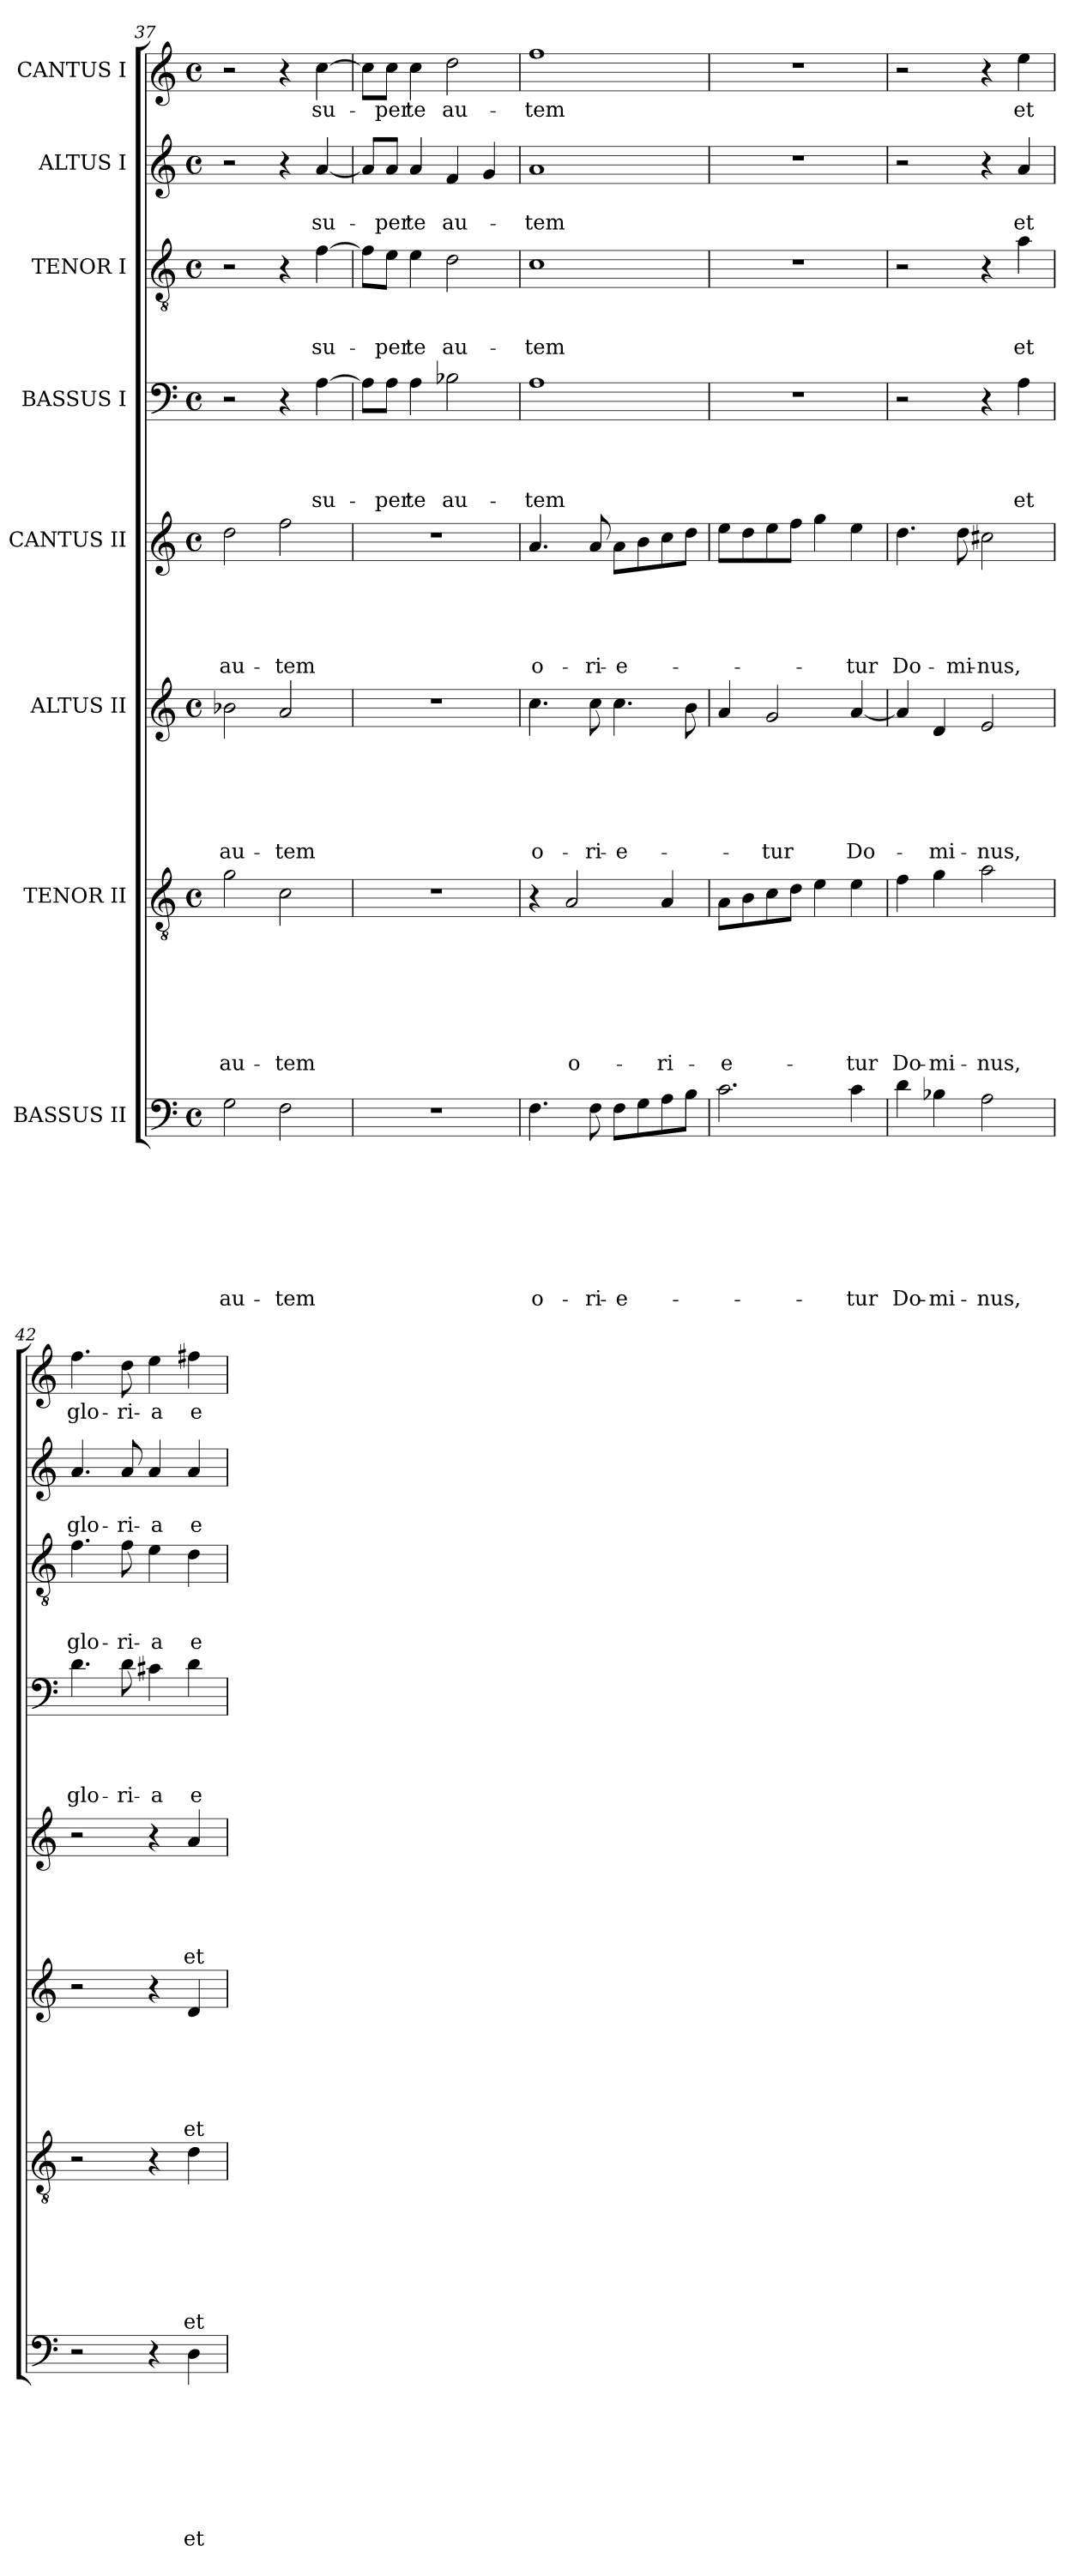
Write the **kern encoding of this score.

**kern	**text	**text	**text	**text	**text	**text	**text	**text	**kern	**text	**text	**text	**text	**text	**text	**text	**kern	**text	**text	**text	**text	**text	**text	**kern	**text	**text	**text	**text	**text	**kern	**text	**text	**text	**text	**kern	**text	**text	**text	**kern	**text	**text	**kern	**text
*part8	*part8	*part8	*part8	*part8	*part8	*part8	*part8	*part8	*part7	*part7	*part7	*part7	*part7	*part7	*part7	*part7	*part6	*part6	*part6	*part6	*part6	*part6	*part6	*part5	*part5	*part5	*part5	*part5	*part5	*part4	*part4	*part4	*part4	*part4	*part3	*part3	*part3	*part3	*part2	*part2	*part2	*part1	*part1
*staff8	*staff8	*staff8	*staff8	*staff8	*staff8	*staff8	*staff8	*staff8	*staff7	*staff7	*staff7	*staff7	*staff7	*staff7	*staff7	*staff7	*staff6	*staff6	*staff6	*staff6	*staff6	*staff6	*staff6	*staff5	*staff5	*staff5	*staff5	*staff5	*staff5	*staff4	*staff4	*staff4	*staff4	*staff4	*staff3	*staff3	*staff3	*staff3	*staff2	*staff2	*staff2	*staff1	*staff1
*I"BASSUS II	*	*	*	*	*	*	*	*	*I"TENOR II	*	*	*	*	*	*	*	*I"ALTUS II	*	*	*	*	*	*	*I"CANTUS II	*	*	*	*	*	*I"BASSUS I	*	*	*	*	*I"TENOR I	*	*	*	*I"ALTUS I	*	*	*I"CANTUS I	*
*clefF4	*	*	*	*	*	*	*	*	*clefGv2	*	*	*	*	*	*	*	*clefG2	*	*	*	*	*	*	*clefG2	*	*	*	*	*	*clefF4	*	*	*	*	*clefGv2	*	*	*	*clefG2	*	*	*clefG2	*
*k[]	*	*	*	*	*	*	*	*	*k[]	*	*	*	*	*	*	*	*k[]	*	*	*	*	*	*	*k[]	*	*	*	*	*	*k[]	*	*	*	*	*k[]	*	*	*	*k[]	*	*	*k[]	*
*C:	*	*	*	*	*	*	*	*	*C:	*	*	*	*	*	*	*	*C:	*	*	*	*	*	*	*C:	*	*	*	*	*	*C:	*	*	*	*	*C:	*	*	*	*C:	*	*	*C:	*
*M4/4	*	*	*	*	*	*	*	*	*M4/4	*	*	*	*	*	*	*	*M4/4	*	*	*	*	*	*	*M4/4	*	*	*	*	*	*M4/4	*	*	*	*	*M4/4	*	*	*	*M4/4	*	*	*M4/4	*
*met(c)	*	*	*	*	*	*	*	*	*met(c)	*	*	*	*	*	*	*	*met(c)	*	*	*	*	*	*	*met(c)	*	*	*	*	*	*met(c)	*	*	*	*	*met(c)	*	*	*	*met(c)	*	*	*met(c)	*
=37	=37	=37	=37	=37	=37	=37	=37	=37	=37	=37	=37	=37	=37	=37	=37	=37	=37	=37	=37	=37	=37	=37	=37	=37	=37	=37	=37	=37	=37	=37	=37	=37	=37	=37	=37	=37	=37	=37	=37	=37	=37	=37	=37
2G\	.	.	.	.	.	.	.	au-	2g\	.	.	.	.	.	.	au-	2b-X\	.	.	.	.	.	au-	2dd\	.	.	.	.	au-	2r	.	.	.	.	2r	.	.	.	2r	.	.	2r	.
2F\	.	.	.	.	.	.	.	-tem	2c\	.	.	.	.	.	.	-tem	2a/	.	.	.	.	.	-tem	2ff\	.	.	.	.	-tem	4r	.	.	.	.	4r	.	.	.	4r	.	.	4r	.
.	.	.	.	.	.	.	.	.	.	.	.	.	.	.	.	.	.	.	.	.	.	.	.	.	.	.	.	.	.	[4A\	.	.	.	su-	[4f\	.	.	su-	[4a/	.	su-	[4cc\	su-
=38	=38	=38	=38	=38	=38	=38	=38	=38	=38	=38	=38	=38	=38	=38	=38	=38	=38	=38	=38	=38	=38	=38	=38	=38	=38	=38	=38	=38	=38	=38	=38	=38	=38	=38	=38	=38	=38	=38	=38	=38	=38	=38	=38
1r	.	.	.	.	.	.	.	.	1r	.	.	.	.	.	.	.	1r	.	.	.	.	.	.	1r	.	.	.	.	.	8A\L]	.	.	.	.	8f\L]	.	.	.	8a/L]	.	.	8cc\L]	.
.	.	.	.	.	.	.	.	.	.	.	.	.	.	.	.	.	.	.	.	.	.	.	.	.	.	.	.	.	.	8A\J	.	.	.	-per	8e\J	.	.	-per	8a/J	.	-per	8cc\J	-per
.	.	.	.	.	.	.	.	.	.	.	.	.	.	.	.	.	.	.	.	.	.	.	.	.	.	.	.	.	.	4A\	.	.	.	te	4e\	.	.	te	4a/	.	te	4cc\	te
.	.	.	.	.	.	.	.	.	.	.	.	.	.	.	.	.	.	.	.	.	.	.	.	.	.	.	.	.	.	2B-X\	.	.	.	au-	2d\	.	.	au-	4f/	.	au-	2dd\	au-
.	.	.	.	.	.	.	.	.	.	.	.	.	.	.	.	.	.	.	.	.	.	.	.	.	.	.	.	.	.	.	.	.	.	.	.	.	.	.	4g/	.	.	.	.
=39	=39	=39	=39	=39	=39	=39	=39	=39	=39	=39	=39	=39	=39	=39	=39	=39	=39	=39	=39	=39	=39	=39	=39	=39	=39	=39	=39	=39	=39	=39	=39	=39	=39	=39	=39	=39	=39	=39	=39	=39	=39	=39	=39
4.F\	.	.	.	.	.	.	.	o-	4r	.	.	.	.	.	.	.	4.cc\	.	.	.	.	.	o-	4.a/	.	.	.	.	o-	1A	.	.	.	-tem	1c	.	.	-tem	1a	.	-tem	1ff	-tem
.	.	.	.	.	.	.	.	.	2A/	.	.	.	.	.	.	o-	.	.	.	.	.	.	.	.	.	.	.	.	.	.	.	.	.	.	.	.	.	.	.	.	.	.	.
8F\	.	.	.	.	.	.	.	-ri-	.	.	.	.	.	.	.	.	8cc\	.	.	.	.	.	-ri-	8a/	.	.	.	.	-ri-	.	.	.	.	.	.	.	.	.	.	.	.	.	.
8F\L	.	.	.	.	.	.	.	-e-	.	.	.	.	.	.	.	.	4.cc\	.	.	.	.	.	-e-	8a\L	.	.	.	.	-e-	.	.	.	.	.	.	.	.	.	.	.	.	.	.
8G\	.	.	.	.	.	.	.	.	.	.	.	.	.	.	.	.	.	.	.	.	.	.	.	8b\	.	.	.	.	.	.	.	.	.	.	.	.	.	.	.	.	.	.	.
8A\	.	.	.	.	.	.	.	.	4A/	.	.	.	.	.	.	-ri-	.	.	.	.	.	.	.	8cc\	.	.	.	.	.	.	.	.	.	.	.	.	.	.	.	.	.	.	.
8B\J	.	.	.	.	.	.	.	.	.	.	.	.	.	.	.	.	8b\	.	.	.	.	.	.	8dd\J	.	.	.	.	.	.	.	.	.	.	.	.	.	.	.	.	.	.	.
=40	=40	=40	=40	=40	=40	=40	=40	=40	=40	=40	=40	=40	=40	=40	=40	=40	=40	=40	=40	=40	=40	=40	=40	=40	=40	=40	=40	=40	=40	=40	=40	=40	=40	=40	=40	=40	=40	=40	=40	=40	=40	=40	=40
2.c\	.	.	.	.	.	.	.	.	8A\L	.	.	.	.	.	.	-e-	4a/	.	.	.	.	.	.	8ee\L	.	.	.	.	.	1r	.	.	.	.	1r	.	.	.	1r	.	.	1r	.
.	.	.	.	.	.	.	.	.	8B\	.	.	.	.	.	.	.	.	.	.	.	.	.	.	8dd\	.	.	.	.	.	.	.	.	.	.	.	.	.	.	.	.	.	.	.
.	.	.	.	.	.	.	.	.	8c\	.	.	.	.	.	.	.	2g/	.	.	.	.	.	-tur	8ee\	.	.	.	.	.	.	.	.	.	.	.	.	.	.	.	.	.	.	.
.	.	.	.	.	.	.	.	.	8d\J	.	.	.	.	.	.	.	.	.	.	.	.	.	.	8ff\J	.	.	.	.	.	.	.	.	.	.	.	.	.	.	.	.	.	.	.
.	.	.	.	.	.	.	.	.	4e\	.	.	.	.	.	.	.	.	.	.	.	.	.	.	4gg\	.	.	.	.	.	.	.	.	.	.	.	.	.	.	.	.	.	.	.
4c\	.	.	.	.	.	.	.	-tur	4e\	.	.	.	.	.	.	-tur	[4a/	.	.	.	.	.	Do-	4ee\	.	.	.	.	-tur	.	.	.	.	.	.	.	.	.	.	.	.	.	.
=41	=41	=41	=41	=41	=41	=41	=41	=41	=41	=41	=41	=41	=41	=41	=41	=41	=41	=41	=41	=41	=41	=41	=41	=41	=41	=41	=41	=41	=41	=41	=41	=41	=41	=41	=41	=41	=41	=41	=41	=41	=41	=41	=41
4d\	.	.	.	.	.	.	.	Do-	4f\	.	.	.	.	.	.	Do-	4a/]	.	.	.	.	.	.	4.dd\	.	.	.	.	Do-	2r	.	.	.	.	2r	.	.	.	2r	.	.	2r	.
4B-X\	.	.	.	.	.	.	.	-mi-	4g\	.	.	.	.	.	.	-mi-	4d/	.	.	.	.	.	-mi-	.	.	.	.	.	.	.	.	.	.	.	.	.	.	.	.	.	.	.	.
.	.	.	.	.	.	.	.	.	.	.	.	.	.	.	.	.	.	.	.	.	.	.	.	8dd\	.	.	.	.	-mi-	.	.	.	.	.	.	.	.	.	.	.	.	.	.
2A\	.	.	.	.	.	.	.	-nus,	2a\	.	.	.	.	.	.	-nus,	2e/	.	.	.	.	.	-nus,	2cc#X\	.	.	.	.	-nus,	4r	.	.	.	.	4r	.	.	.	4r	.	.	4r	.
.	.	.	.	.	.	.	.	.	.	.	.	.	.	.	.	.	.	.	.	.	.	.	.	.	.	.	.	.	.	4A\	.	.	.	et	4a\	.	.	et	4a/	.	et	4ee\	et
!!LO:PB:g=z
=42	=42	=42	=42	=42	=42	=42	=42	=42	=42	=42	=42	=42	=42	=42	=42	=42	=42	=42	=42	=42	=42	=42	=42	=42	=42	=42	=42	=42	=42	=42	=42	=42	=42	=42	=42	=42	=42	=42	=42	=42	=42	=42	=42
2r	.	.	.	.	.	.	.	.	2r	.	.	.	.	.	.	.	2r	.	.	.	.	.	.	2r	.	.	.	.	.	4.d\	.	.	.	glo-	4.f\	.	.	glo-	4.a/	.	glo-	4.ff\	glo-
.	.	.	.	.	.	.	.	.	.	.	.	.	.	.	.	.	.	.	.	.	.	.	.	.	.	.	.	.	.	8d\	.	.	.	-ri-	8f\	.	.	-ri-	8a/	.	-ri-	8dd\	-ri-
4r	.	.	.	.	.	.	.	.	4r	.	.	.	.	.	.	.	4r	.	.	.	.	.	.	4r	.	.	.	.	.	4c#X\	.	.	.	-a	4e\	.	.	-a	4a/	.	-a	4ee\	-a
4D\	.	.	.	.	.	.	.	et	4d\	.	.	.	.	.	.	et	4d/	.	.	.	.	.	et	4a/	.	.	.	.	et	4d\	.	.	.	e-	4d\	.	.	e-	4a/	.	e-	4ff#X\	e-
=	=	=	=	=	=	=	=	=	=	=	=	=	=	=	=	=	=	=	=	=	=	=	=	=	=	=	=	=	=	=	=	=	=	=	=	=	=	=	=	=	=	=	=
*-	*-	*-	*-	*-	*-	*-	*-	*-	*-	*-	*-	*-	*-	*-	*-	*-	*-	*-	*-	*-	*-	*-	*-	*-	*-	*-	*-	*-	*-	*-	*-	*-	*-	*-	*-	*-	*-	*-	*-	*-	*-	*-	*-
